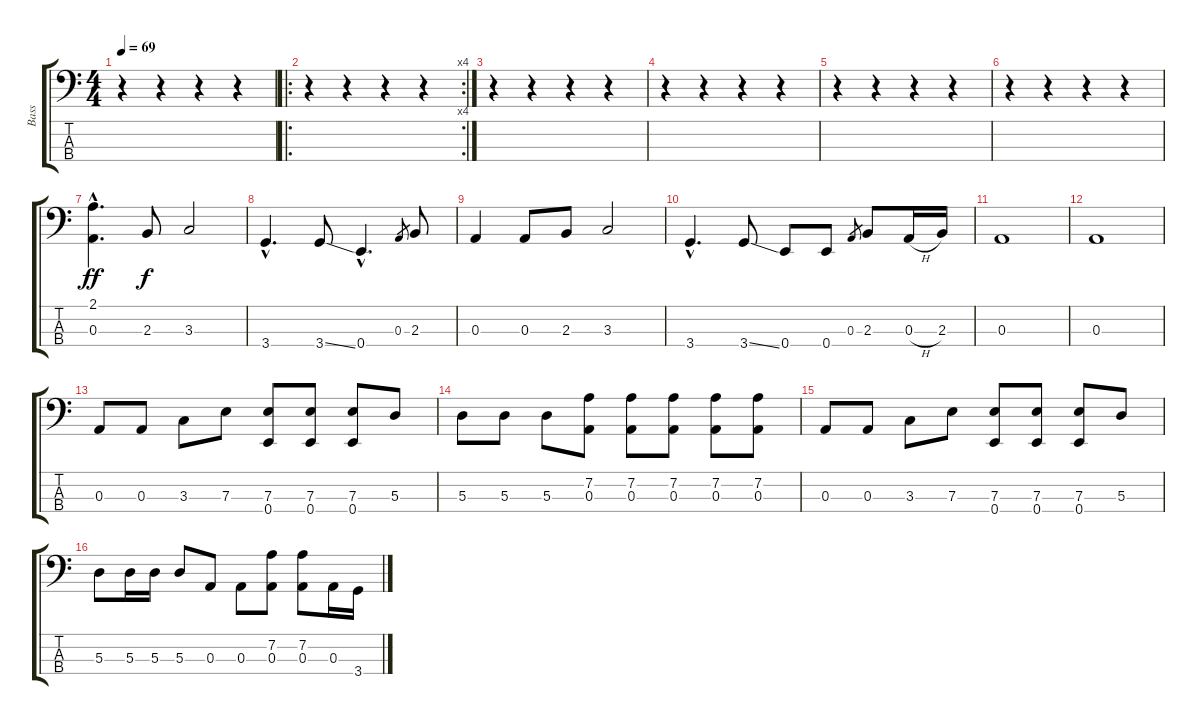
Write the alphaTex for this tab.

\track ("Bass" "Bass") {instrument electricbassfinger}
\staff {score tabs}
\tuning (G2 D2 A1 E1) {hide}
\ts (4 4)
\tempo 69
\clef f4
\ks c
r.4{dy ff instrument electricbassfinger} r.4 r.4 r.4 |
\ro
\rc 4
r.4 r.4 r.4 r.4 |
r.4 r.4 r.4 r.4 |
r.4 r.4 r.4 r.4 |
r.4 r.4 r.4 r.4 |
r.4 r.4 r.4 r.4 |
(2.1{hac} 0.3{hac}).4{d} 2.3.8{dy f} 3.3.2 |
3.4{hac}.4{d} 3.4{ss}.8 0.4{hac}.4{d} 0.3.8{gr} 2.3.8 |
0.3.4 0.3.8 2.3.8 3.3.2 |
3.4{hac}.4{d} 3.4{ss}.8 0.4.8 0.4.8 0.3.8{gr} 2.3.8 0.3{h}.16 2.3.16 |
0.3.1 |
0.3.1 |
0.3.8 0.3.8 3.3.8 7.3.8 (7.3 0.4).8 (7.3 0.4).8 (7.3 0.4).8 5.3.8 |
5.3.8 5.3.8 5.3.8 (7.2 0.3).8 (7.2 0.3).8 (7.2 0.3).8 (7.2 0.3).8 (7.2 0.3).8 |
0.3.8 0.3.8 3.3.8 7.3.8 (7.3 0.4).8 (7.3 0.4).8 (7.3 0.4).8 5.3.8 |
5.3.8 5.3.16 5.3.16 5.3.8 0.3.8 0.3.8 (7.2 0.3).8 (7.2 0.3).8 0.3.16 3.4.16
